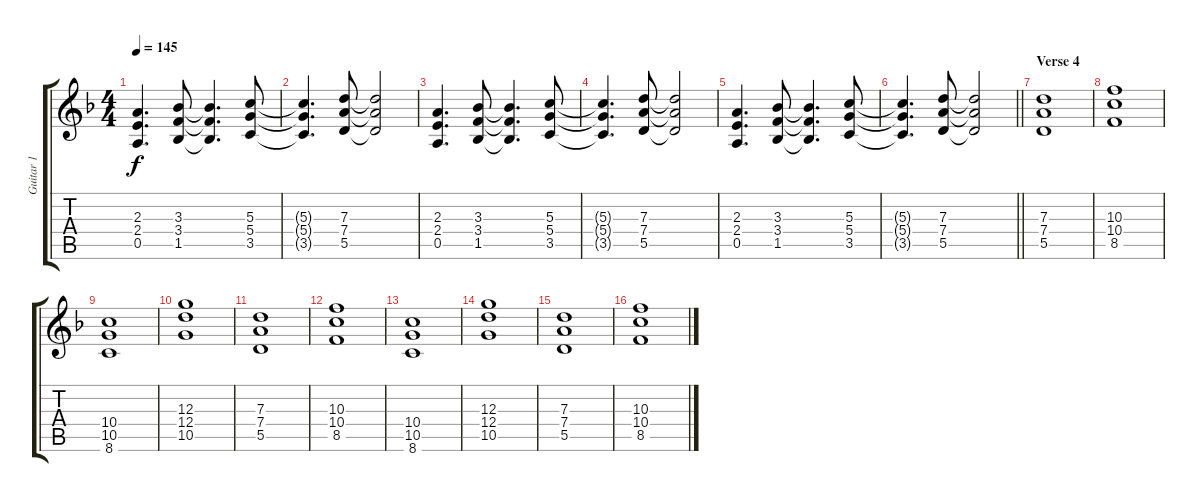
\track ("Guitar 1" "Guitar 1") {instrument distortionguitar}
\staff {score tabs}
\tuning (E4 B3 G3 D3 A2 E2) {hide}
\ts (4 4)
\tempo 145
\clef g2
\ks f
(2.3 2.4 0.5).4{d dy f} (3.3 3.4 1.5).8 (3.3{t} 3.4{t} 1.5{t}).4{d} (5.3 5.4 3.5).8 |
(5.3{t} 5.4{t} 3.5{t}).4{d} (7.3 7.4 5.5).8 (7.3{t} 7.4{t} 5.5{t}).2 |
(2.3 2.4 0.5).4{d} (3.3 3.4 1.5).8 (3.3{t} 3.4{t} 1.5{t}).4{d} (5.3 5.4 3.5).8 |
(5.3{t} 5.4{t} 3.5{t}).4{d} (7.3 7.4 5.5).8 (7.3{t} 7.4{t} 5.5{t}).2 |
(2.3 2.4 0.5).4{d} (3.3 3.4 1.5).8 (3.3{t} 3.4{t} 1.5{t}).4{d} (5.3 5.4 3.5).8 |
\barLineRight lightlight
(5.3{t} 5.4{t} 3.5{t}).4{d} (7.3 7.4 5.5).8 (7.3{t} 7.4{t} 5.5{t}).2 |
\section ("" "Verse 4")
(7.3 7.4 5.5).1 |
(10.3 10.4 8.5).1 |
(10.4 10.5 8.6).1 |
(12.3 12.4 10.5).1 |
(7.3 7.4 5.5).1 |
(10.3 10.4 8.5).1 |
(10.4 10.5 8.6).1 |
(12.3 12.4 10.5).1 |
(7.3 7.4 5.5).1 |
(10.3 10.4 8.5).1
